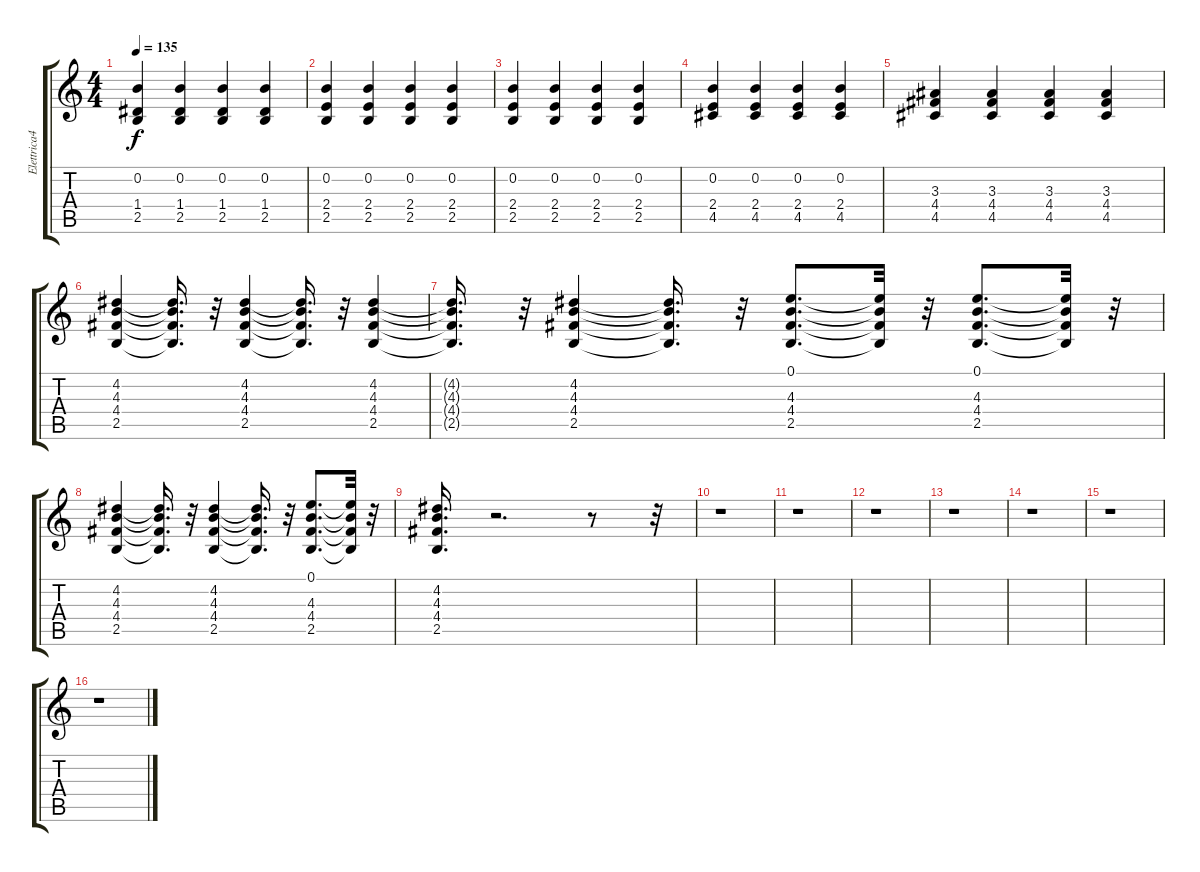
\track ("Elettrica4" "Elettrica4") {instrument overdrivenguitar}
\staff {score tabs}
\tuning (E4 B3 G3 D3 A2 E2) {hide}
\ts (4 4)
\tempo 135
\clef g2
\ks c
(0.2 1.4 2.5).4{dy f} (0.2 1.4 2.5).4 (0.2 1.4 2.5).4 (0.2 1.4 2.5).4 |
(0.2 2.4 2.5).4 (0.2 2.4 2.5).4 (0.2 2.4 2.5).4 (0.2 2.4 2.5).4 |
(0.2 2.4 2.5).4 (0.2 2.4 2.5).4 (0.2 2.4 2.5).4 (0.2 2.4 2.5).4 |
(0.2 2.4 4.5).4 (0.2 2.4 4.5).4 (0.2 2.4 4.5).4 (0.2 2.4 4.5).4 |
(3.3 4.4 4.5).4 (3.3 4.4 4.5).4 (3.3 4.4 4.5).4 (3.3 4.4 4.5).4 |
(4.2 4.3 4.4 2.5).4 (4.2{t} 4.3{t} 4.4{t} 2.5{t}).16{d} r.32 (4.2 4.3 4.4 2.5).4 (4.2{t} 4.3{t} 4.4{t} 2.5{t}).16{d} r.32 (4.2 4.3 4.4 2.5).4 |
(4.2{t} 4.3{t} 4.4{t} 2.5{t}).16{d} r.32 (4.2 4.3 4.4 2.5).4 (4.2{t} 4.3{t} 4.4{t} 2.5{t}).16{d} r.32 (0.1 4.3 4.4 2.5).8{d} (0.1{t} 4.3{t} 4.4{t} 2.5{t}).32 r.32 (0.1 4.3 4.4 2.5).8{d} (0.1{t} 4.3{t} 4.4{t} 2.5{t}).32 r.32 |
(4.2 4.3 4.4 2.5).4 (4.2{t} 4.3{t} 4.4{t} 2.5{t}).16{d} r.32 (4.2 4.3 4.4 2.5).4 (4.2{t} 4.3{t} 4.4{t} 2.5{t}).16{d} r.32 (0.1 4.3 4.4 2.5).8{d} (0.1{t} 4.3{t} 4.4{t} 2.5{t}).32 r.32 |
(4.2 4.3 4.4 2.5).16{d} r.2{d} r.8 r.32 |
r.1 |
r.1 |
r.1 |
r.1 |
r.1 |
r.1 |
r.1
